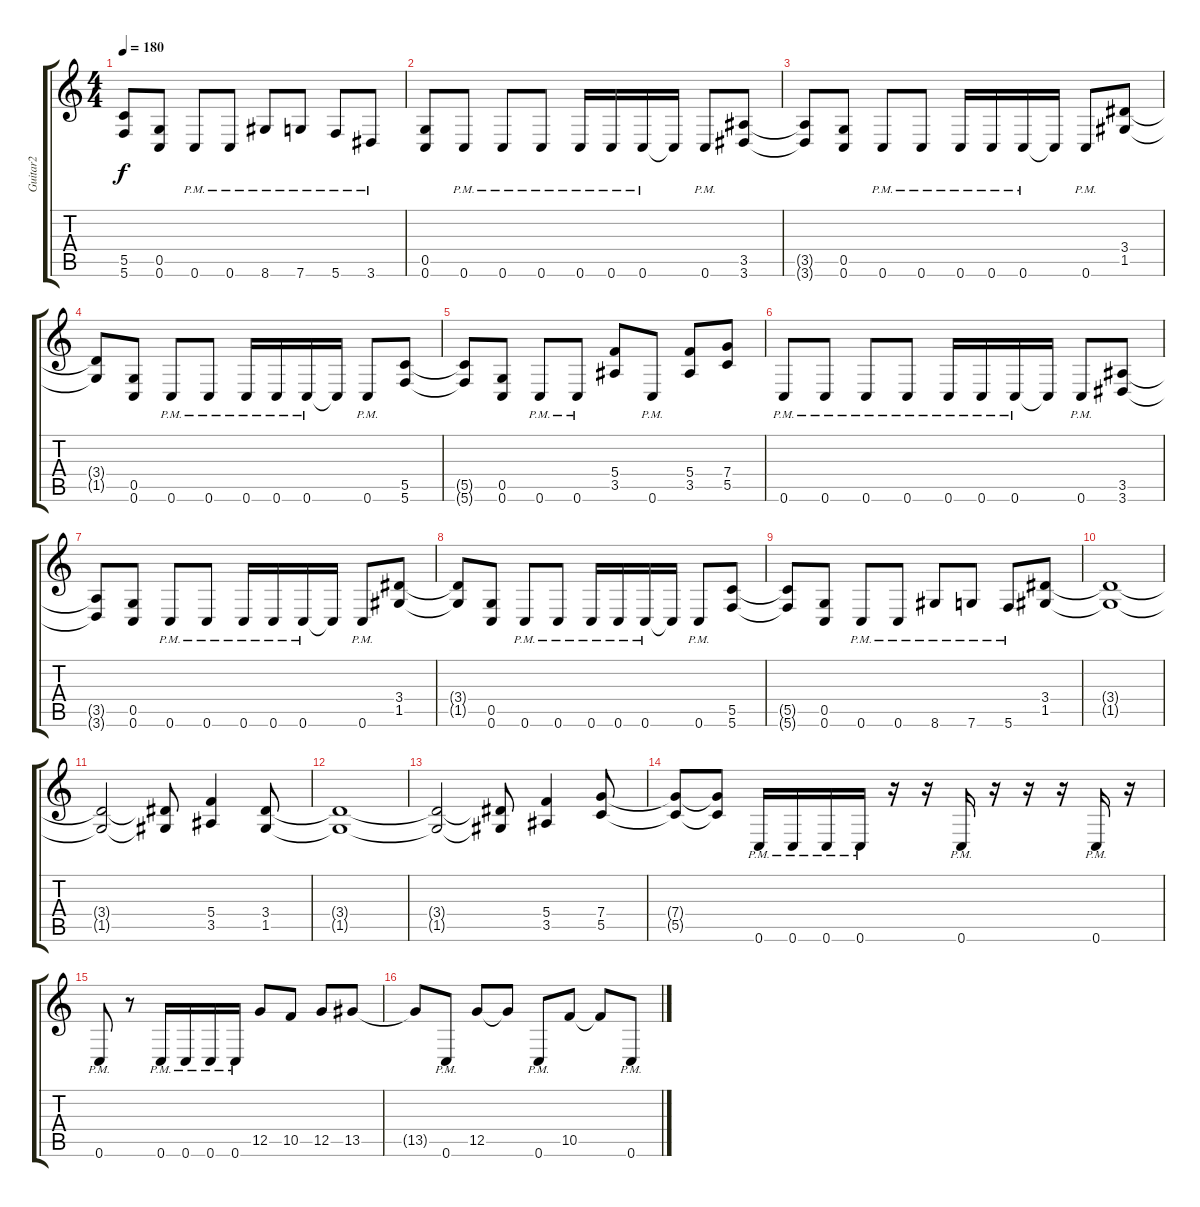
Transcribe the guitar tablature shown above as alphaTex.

\track ("Guitar2" "Guitar2") {instrument distortionguitar}
\staff {score tabs}
\tuning (D4 A3 F3 C3 G2 C2) {hide}
\ts (4 4)
\tempo 180
\clef g2
\ks c
(5.5{t} 5.6{t}).8{dy f} (0.5 0.6).8 0.6{pm}.8 0.6{pm}.8 8.6{pm}.8 7.6{pm}.8 5.6{pm}.8 3.6{pm}.8 |
(0.5 0.6).8 0.6{pm}.8 0.6{pm}.8 0.6{pm}.8 0.6{pm}.16 0.6{pm}.16 0.6{pm}.16 0.6{t}.16 0.6{pm}.8 (3.5 3.6).8 |
(3.5{t} 3.6{t}).8 (0.5 0.6).8 0.6{pm}.8 0.6{pm}.8 0.6{pm}.16 0.6{pm}.16 0.6{pm}.16 0.6{t}.16 0.6{pm}.8 (3.4 1.5).8 |
(3.4{t} 1.5{t}).8 (0.5 0.6).8 0.6{pm}.8 0.6{pm}.8 0.6{pm}.16 0.6{pm}.16 0.6{pm}.16 0.6{t}.16 0.6{pm}.8 (5.5 5.6).8 |
(5.5{t} 5.6{t}).8 (0.5 0.6).8 0.6{pm}.8 0.6{pm}.8 (5.4 3.5).8 0.6{pm}.8 (5.4 3.5).8 (7.4 5.5).8 |
0.6{pm}.8 0.6{pm}.8 0.6{pm}.8 0.6{pm}.8 0.6{pm}.16 0.6{pm}.16 0.6{pm}.16 0.6{t}.16 0.6{pm}.8 (3.5 3.6).8 |
(3.5{t} 3.6{t}).8 (0.5 0.6).8 0.6{pm}.8 0.6{pm}.8 0.6{pm}.16 0.6{pm}.16 0.6{pm}.16 0.6{t}.16 0.6{pm}.8 (3.4 1.5).8 |
(3.4{t} 1.5{t}).8 (0.5 0.6).8 0.6{pm}.8 0.6{pm}.8 0.6{pm}.16 0.6{pm}.16 0.6{pm}.16 0.6{t}.16 0.6{pm}.8 (5.5 5.6).8 |
(5.5{t} 5.6{t}).8 (0.5 0.6).8 0.6{pm}.8 0.6{pm}.8 8.6{pm}.8 7.6{pm}.8 5.6{pm}.8 (3.4 1.5).8 |
(3.4{t} 1.5{t}).1 |
(3.4{t} 1.5{t}).2 (3.4{t} 1.5{t}).8 (5.4 3.5).4 (3.4 1.5).8 |
(3.4{t} 1.5{t}).1 |
(3.4{t} 1.5{t}).2 (3.4{t} 1.5{t}).8 (5.4 3.5).4 (7.4 5.5).8 |
(7.4{t} 5.5{t}).8 (7.4{t} 5.5{t}).8 0.6{pm}.16 0.6{pm}.16 0.6{pm}.16 0.6{pm}.16 r.16 r.16 0.6{pm}.16 r.16 r.16 r.16 0.6{pm}.16 r.16 |
0.6{pm}.8 r.8 0.6{pm}.16 0.6{pm}.16 0.6{pm}.16 0.6{pm}.16 12.5.8 10.5.8 12.5.8 13.5.8 |
13.5{t}.8 0.6{pm}.8 12.5.8 12.5{t}.8 0.6{pm}.8 10.5.8 10.5{t}.8 0.6{pm}.8
